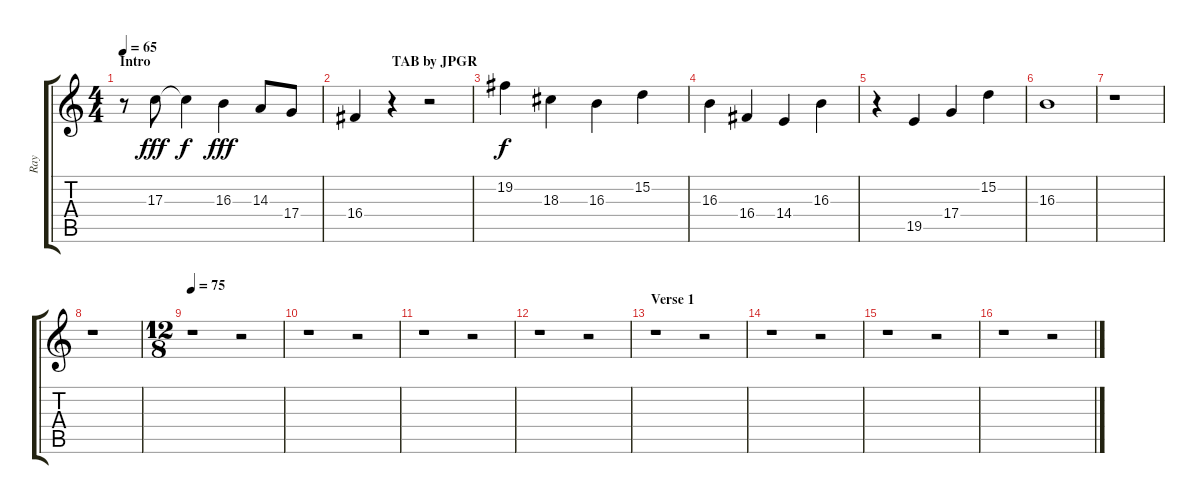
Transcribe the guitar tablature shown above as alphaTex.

\track ("Ray" "Ray") {instrument flute}
\staff {score tabs}
\tuning (E4 B3 G3 D3 A2 E2) {hide}
\ts (4 4)
\section ("" "Intro                                                                     TAB by JPGR")
\tempo 65
\clef g2
\ks c
r.8{dy fff instrument flute} 17.3.8 17.3{t}.4{dy f} 16.3.4{dy fff} 14.3.8 17.4.8 |
16.4.4 r.4 r.2 |
19.2.4{dy f} 18.3.4 16.3.4 15.2.4 |
16.3.4 16.4.4 14.4.4 16.3.4 |
r.4 19.5.4 17.4.4 15.2.4 |
16.3.1 |
r.1 |
r.1 |
\ts (12 8)
\tempo 75
r.1 r.2 |
r.1 r.2 |
r.1 r.2 |
r.1 r.2 |
\section ("" "Verse 1")
r.1 r.2 |
r.1 r.2 |
r.1 r.2 |
r.1 r.2
